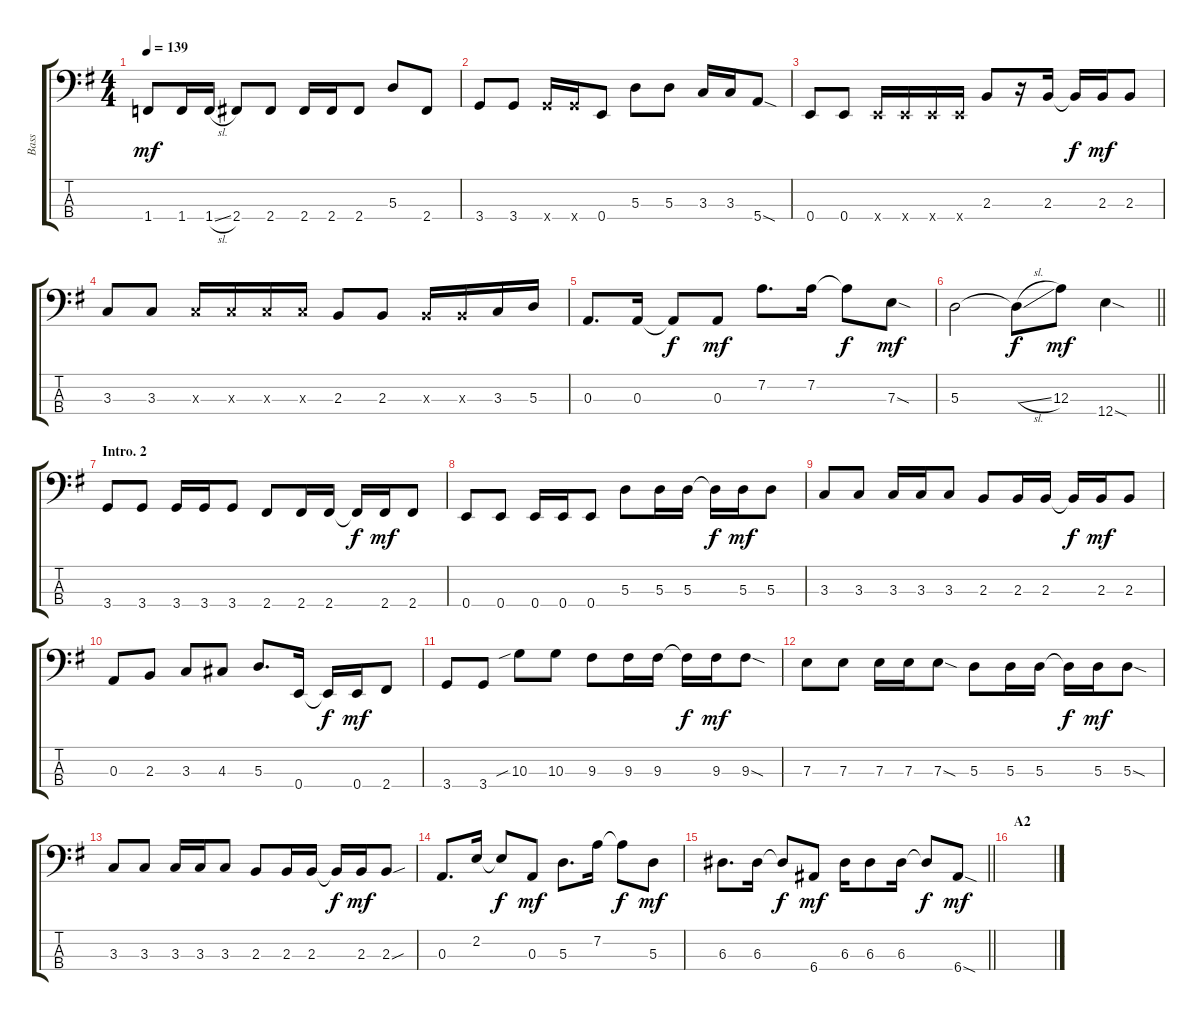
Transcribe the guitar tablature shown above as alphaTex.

\track ("Bass" "Bass") {instrument electricbasspick}
\staff {score tabs}
\tuning (G2 D2 A1 E1) {hide}
\ts (4 4)
\tempo 139
\clef f4
\ks g
1.4.8{dy mf} 1.4.16 1.4{sl}.16 2.4.8 2.4.8 2.4.16 2.4.16 2.4.8 5.3.8 2.4.8 |
3.4.8 3.4.8 3.4{x}.16 3.4{x}.16 0.4.8 5.3.8 5.3.8 3.3.16 3.3.16 5.4{sod}.8 |
0.4.8 0.4.8 0.4{x}.16 0.4{x}.16 0.4{x}.16 0.4{x}.16 2.3.8 r.16 2.3.16 2.3{t}.16{dy f} 2.3.16{dy mf} 2.3.8 |
3.3.8 3.3.8 3.3{x}.16 3.3{x}.16 3.3{x}.16 3.3{x}.16 2.3.8 2.3.8 2.3{x}.16 2.3{x}.16 3.3.16 5.3.16 |
0.3.8{d} 0.3.16 0.3{t}.8{dy f} 0.3.8{dy mf} 7.2.8{d} 7.2.16 7.2{t}.8{dy f} 7.3{sod}.8{dy mf} |
\barLineRight lightlight
5.3.2 5.3{sl t}.8{dy f} 12.3.8{dy mf} 12.4{sod}.4 |
\section ("" "Intro. 2")
3.4.8 3.4.8 3.4.16 3.4.16 3.4.8 2.4.8 2.4.16 2.4.16 2.4{t}.16{dy f} 2.4.16{dy mf} 2.4.8 |
0.4.8 0.4.8 0.4.16 0.4.16 0.4.8 5.3.8 5.3.16 5.3.16 5.3{t}.16{dy f} 5.3.16{dy mf} 5.3.8 |
3.3.8 3.3.8 3.3.16 3.3.16 3.3.8 2.3.8 2.3.16 2.3.16 2.3{t}.16{dy f} 2.3.16{dy mf} 2.3.8 |
0.3.8 2.3.8 3.3.8 4.3.8 5.3.8{d} 0.4.16 0.4{t}.16{dy f} 0.4.16{dy mf} 2.4.8 |
3.4.8 3.4.8 10.3{sib}.8 10.3.8 9.3.8 9.3.16 9.3.16 9.3{t}.16{dy f} 9.3.16{dy mf} 9.3{sod}.8 |
7.3.8 7.3.8 7.3.16 7.3.16 7.3{sod}.8 5.3.8 5.3.16 5.3.16 5.3{t}.16{dy f} 5.3.16{dy mf} 5.3{sod}.8 |
3.3.8 3.3.8 3.3.16 3.3.16 3.3.8 2.3.8 2.3.16 2.3.16 2.3{t}.16{dy f} 2.3.16{dy mf} 2.3{sou}.8 |
0.3.8{d} 2.2.16 2.2{t}.8{dy f} 0.3.8{dy mf} 5.3.8{d} 7.2.16 7.2{t}.8{dy f} 5.3.8{dy mf} |
\barLineRight lightlight
6.3.8{d} 6.3.16 6.3{t}.8{dy f} 6.4.8{dy mf} 6.3.16 6.3.8 6.3.16 6.3{t}.8{dy f} 6.4{sod}.8{dy mf} |
\section ("" "A2")
